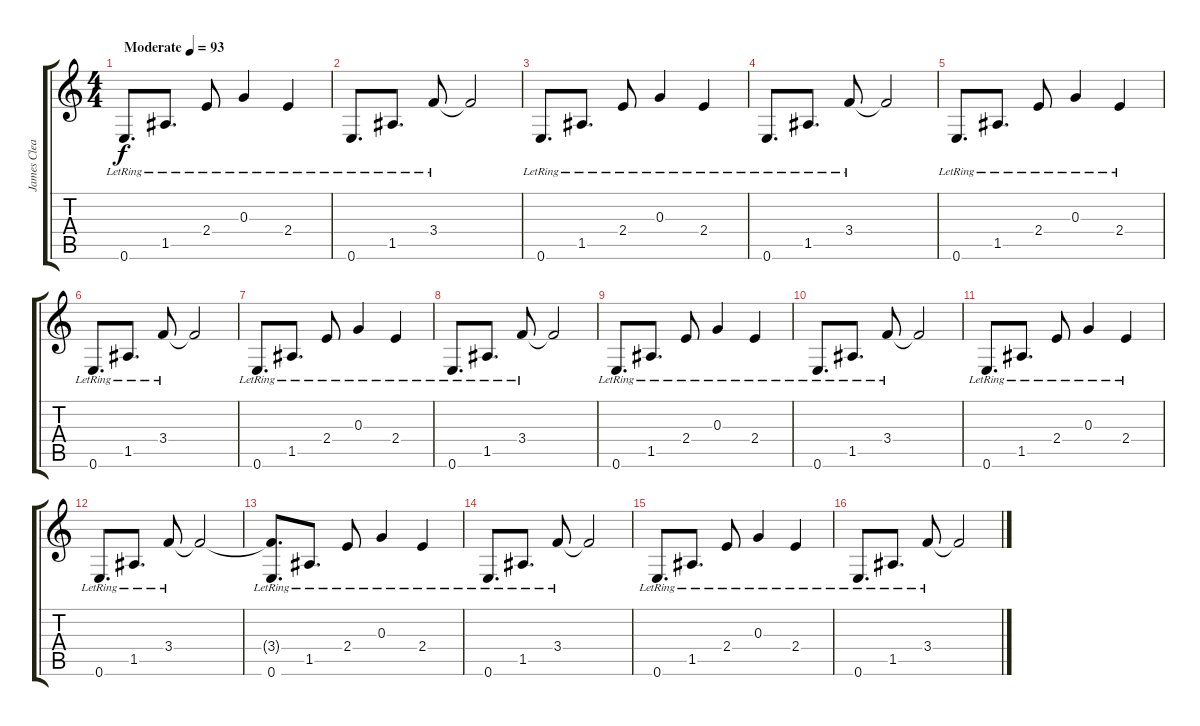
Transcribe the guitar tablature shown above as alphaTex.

\track ("James Clean" "James Clea") {instrument electricguitarclean}
\staff {score tabs}
\tuning (E4 B3 G3 D3 A2 E2) {hide}
\ts (4 4)
\tempo (93 "Moderate")
\clef g2
\ks c
0.6{lr}.8{d dy f instrument electricguitarclean} 1.5{lr}.8{d} 2.4{lr}.8 0.3{lr}.4 2.4{lr}.4 |
0.6{lr}.8{d} 1.5{lr}.8{d} 3.4{lr}.8 3.4{t}.2 |
0.6{lr}.8{d} 1.5{lr}.8{d} 2.4{lr}.8 0.3{lr}.4 2.4{lr}.4 |
0.6{lr}.8{d} 1.5{lr}.8{d} 3.4{lr}.8 3.4{t}.2 |
0.6{lr}.8{d} 1.5{lr}.8{d} 2.4{lr}.8 0.3{lr}.4 2.4{lr}.4 |
0.6{lr}.8{d} 1.5{lr}.8{d} 3.4{lr}.8 3.4{t}.2 |
0.6{lr}.8{d} 1.5{lr}.8{d} 2.4{lr}.8 0.3{lr}.4 2.4{lr}.4 |
0.6{lr}.8{d} 1.5{lr}.8{d} 3.4{lr}.8 3.4{t}.2 |
0.6{lr}.8{d} 1.5{lr}.8{d} 2.4{lr}.8 0.3{lr}.4 2.4{lr}.4 |
0.6{lr}.8{d} 1.5{lr}.8{d} 3.4{lr}.8 3.4{t}.2 |
0.6{lr}.8{d} 1.5{lr}.8{d} 2.4{lr}.8 0.3{lr}.4 2.4{lr}.4 |
0.6{lr}.8{d} 1.5{lr}.8{d} 3.4{lr}.8 3.4{t}.2 |
(3.4{t} 0.6{lr}).8{d} 1.5{lr}.8{d} 2.4{lr}.8 0.3{lr}.4 2.4{lr}.4 |
0.6{lr}.8{d} 1.5{lr}.8{d} 3.4{lr}.8 3.4{t}.2 |
0.6{lr}.8{d} 1.5{lr}.8{d} 2.4{lr}.8 0.3{lr}.4 2.4{lr}.4 |
0.6{lr}.8{d} 1.5{lr}.8{d} 3.4{lr}.8 3.4{t}.2
